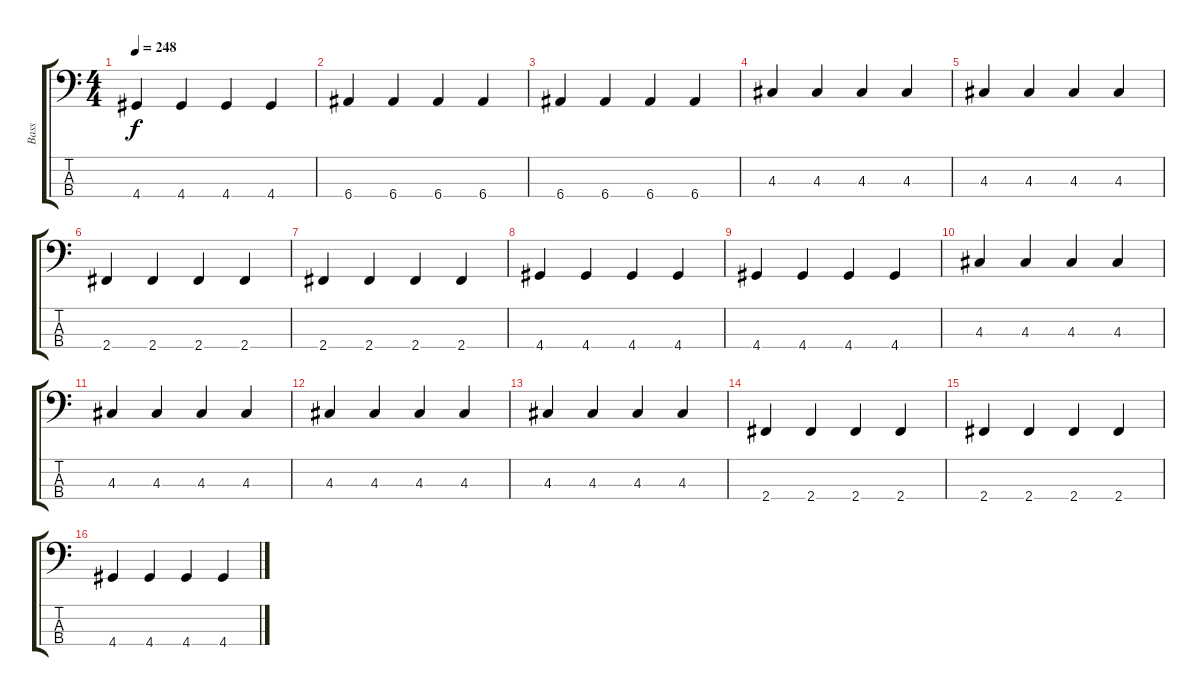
\track ("Bass" "Bass") {instrument electricbassfinger}
\staff {score tabs}
\tuning (G2 D2 A1 E1) {hide}
\ts (4 4)
\tempo 248
\clef f4
\ks c
4.4.4{dy f} 4.4.4 4.4.4 4.4.4 |
6.4.4 6.4.4 6.4.4 6.4.4 |
6.4.4 6.4.4 6.4.4 6.4.4 |
4.3.4 4.3.4 4.3.4 4.3.4 |
4.3.4 4.3.4 4.3.4 4.3.4 |
2.4.4 2.4.4 2.4.4 2.4.4 |
2.4.4 2.4.4 2.4.4 2.4.4 |
4.4.4 4.4.4 4.4.4 4.4.4 |
4.4.4 4.4.4 4.4.4 4.4.4 |
4.3.4 4.3.4 4.3.4 4.3.4 |
4.3.4 4.3.4 4.3.4 4.3.4 |
4.3.4 4.3.4 4.3.4 4.3.4 |
4.3.4 4.3.4 4.3.4 4.3.4 |
2.4.4 2.4.4 2.4.4 2.4.4 |
2.4.4 2.4.4 2.4.4 2.4.4 |
4.4.4 4.4.4 4.4.4 4.4.4
